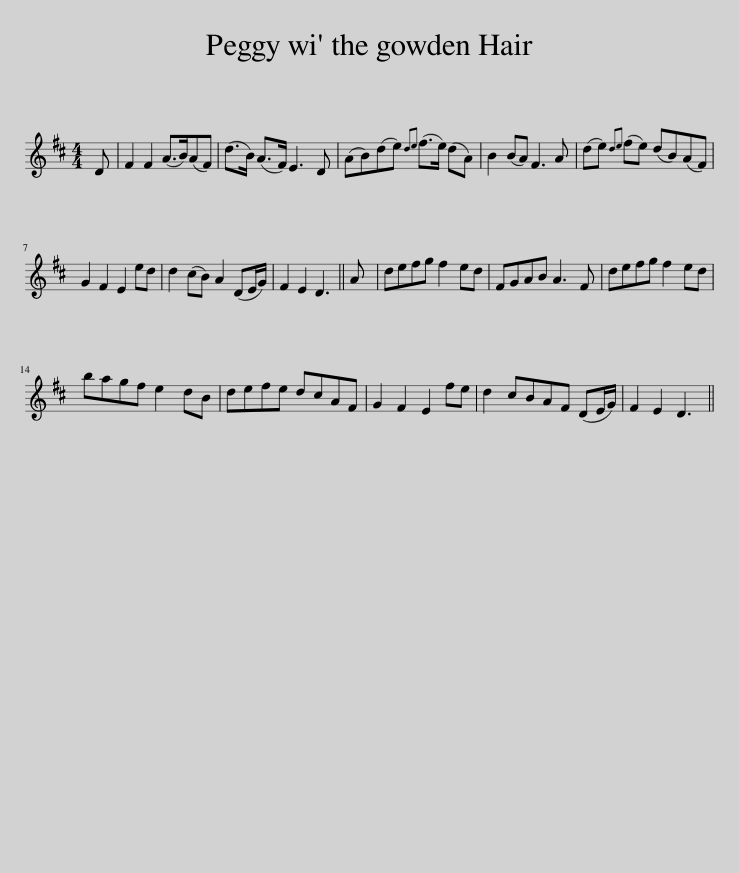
X:1
L:1/8
M:4/4
I:linebreak $
K:D
V:1 treble
V:1
 D | F2 F2 (A>B)(AF) | (d>B) (A>F) E3 D | (AB)(de){de} (f>e) (dA) | B2 (BA) F3 A | %5
 (de){de} (fe) (dB)(AF) |$ G2 F2 E2 ed | d2 (cB) A2 (DE/G/) | F2 E2 D3 || A | %10
 defg f2 ed | FGAB A3 F | defg f2 ed |$ bagf e2 dB | defe dcAF | %15
 G2 F2 E2 fe | d2 cBAF (DE/G/) | F2 E2 D3 || %18
